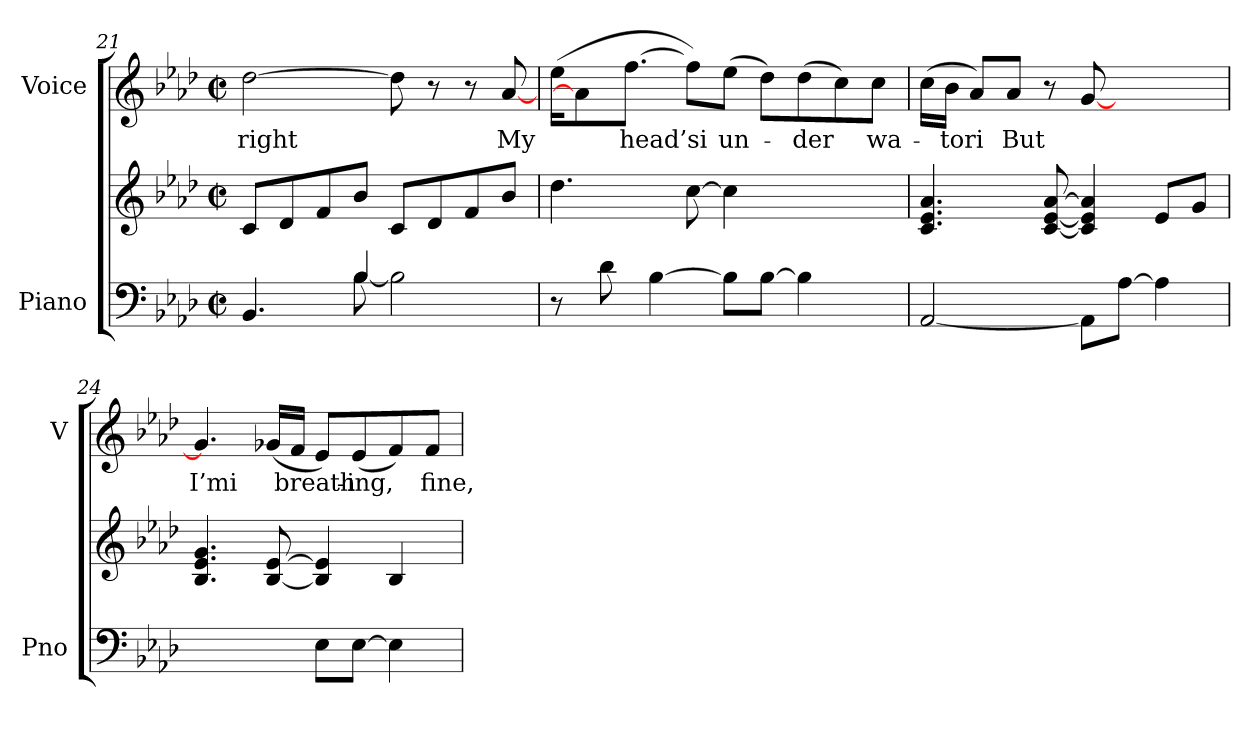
**kern	**kern	**kern	**text
*part2	*part2	*part1	*part1
*staff3	*staff2	*staff1	*staff1
*I"Piano	*	*I"Voice	*
*I'Pno	*	*I'V	*
!!LO:LB:g=z
*clefF4	*clefG2	*clefG2	*
*k[b-e-a-d-]	*k[b-e-a-d-]	*k[b-e-a-d-]	*
*M2/2	*M2/2	*M2/2	*
*met(c|)	*met(c|)	*met(c|)	*
=21	=21	=21	=21
*^	*	*	*
!	!	!	!	!LO:LY:b
4.BB-/	4.ryy	8c/L	[>2dd-\	right
.	.	8d-/	.	.
.	.	8f/	.	.
4B-/	[>8B-\	8b-/J	.	.
.	2B-\]	8c/L	8dd-\]	.
4.ryy	.	8d-/	8r	.
.	.	8f/	8r	.
!	!	!	!	!LO:LY:b
.	.	8b-/J	[8a-/	My
*v	*v	*	*	*
=22	=22	=22	=22
8r	4.dd-\	(>16ee-\KL	.
.	.	8a-/]	.
8d-\	.	.	.
!	!	!	!LO:LY:b
.	.	[>8.ff\J	head’si
[>4B-\	.	.	.
.	[>8cc\	8ff\L])	.
!	!	!	!LO:LY:b
8B-\L]	4cc\]	(>8ee-\J	un-
[>8B-\J	.	8dd-\L)	.
!	!	!	!LO:LY:b
4B-\]	4.ryy	(>8dd-\	-der
.	.	8cc\)	.
!	!	!	!LO:LY:b
8ryy	.	8cc\J	wa-
=23	=23	=23	=23
[>2AA-/	4.c/ 4.e-/ 4.a-/	(>16cc\LL	.
!	!	!	!LO:LY:b
.	.	16b-\JJ	-tori
.	.	8a-/L)	.
!	!	!	!LO:LY:b
.	.	8a-/J	But
.	[<8c/ [<8e-/ [>8a-/	8r	.
8AA-\L]	4c/] 4e-/] 4a-/]	[<8g/	.
[>8A-\J	.	4.ryy	.
4A-\]	8e-/L	.	.
.	8g/J	.	.
=24	=24	=24	=24
!	!	!	!LO:LY:b
2ryy	4.B-/ 4.e-/ 4.g/	4.g/]	I’mi
.	[<8B-/ [>8e-/	(<16g-X/LL	.
!	!	!	!LO:LY:b
.	.	16f/JJ	breath-
8E-\L	4B-/] 4e-/]	8e-/L)	.
!	!	!	!LO:LY:b
[>8E-\J	.	(<8e-/	-ing,
4E-\]	4B-/	8f/)	.
!	!	!	!LO:LY:b
.	.	8f/J	ﬁne,
=	=	=	=
*-	*-	*-	*-
